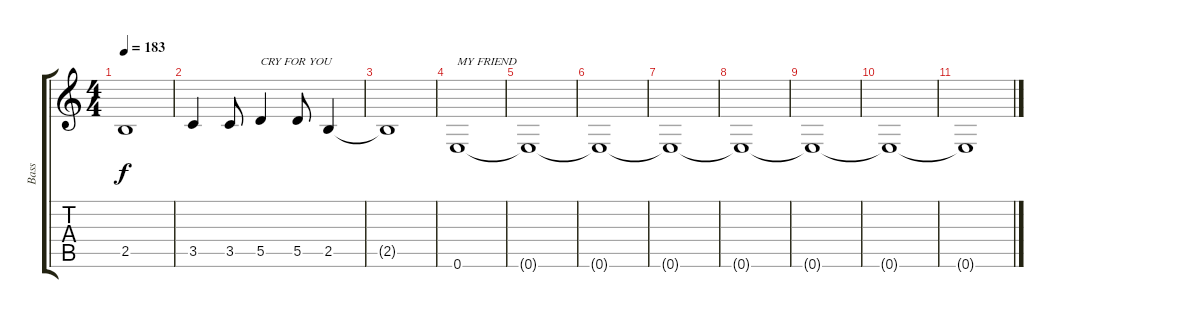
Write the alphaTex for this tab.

\track ("Bass" "Bass") {instrument electricbasspick}
\staff {score tabs}
\tuning (E4 B3 G3 D3 A2 E2) {hide}
\ts (4 4)
\tempo 183
\clef g2
\ks c
2.5{t}.1{dy f} |
3.5.4 3.5.8 5.5.4{txt "CRY FOR YOU"} 5.5.8 2.5.4 |
2.5{t}.1 |
0.6.1{txt "MY FRIEND" volume 8} |
0.6{t}.1 |
0.6{t}.1 |
0.6{t}.1 |
0.6{t}.1 |
0.6{t}.1 |
0.6{t}.1 |
0.6{t}.1
